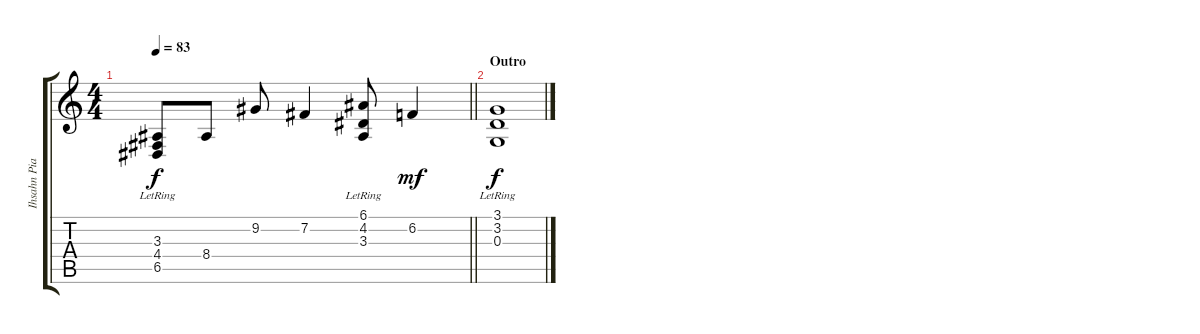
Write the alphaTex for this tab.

\track ("Ihsahn Piano" "Ihsahn Pia") {instrument acousticgrandpiano}
\staff {score tabs}
\tuning (E4 B3 G3 D3 A2 E2) {hide}
\ts (4 4)
\tempo 83
\clef g2
\barLineRight lightlight
\ks c
(3.3{lr} 4.4{lr} 6.5{lr}).8{dy f} 8.4.8 9.2.8 7.2.4 (6.1{lr} 4.2{lr} 3.3{lr}).8 6.2.4{dy mf} |
\section ("" "Outro")
(3.1{lr} 3.2{lr} 0.3{lr}).1{dy f}
